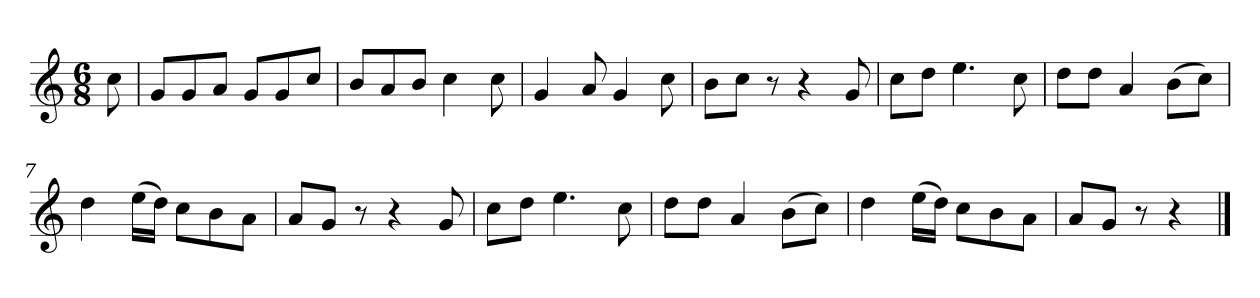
**kern
*part1
*staff1
*k[]
*M6/8
*MM120
=
8cc
=1
8gL
8g
8aJ
8gL
8g
8ccJ
=2
8bL
8a
8bJ
4cc
8cc
=3
4g
8a
4g
8cc
=4
8bL
8ccJ
8r
4r
8g
=5
8ccL
8ddJ
4.ee
8cc
=6
8ddL
8ddJ
4a
(8bL
8ccJ)
=7
4dd
(16eeLL
16ddJJ)
8ccL
8b
8aJ
=8
8aL
8gJ
8r
4r
8g
=9
8ccL
8ddJ
4.ee
8cc
=10
8ddL
8ddJ
4a
(8bL
8ccJ)
=11
4dd
(16eeLL
16ddJJ)
8ccL
8b
8aJ
=12
8aL
8gJ
8r
4r
==
*-
